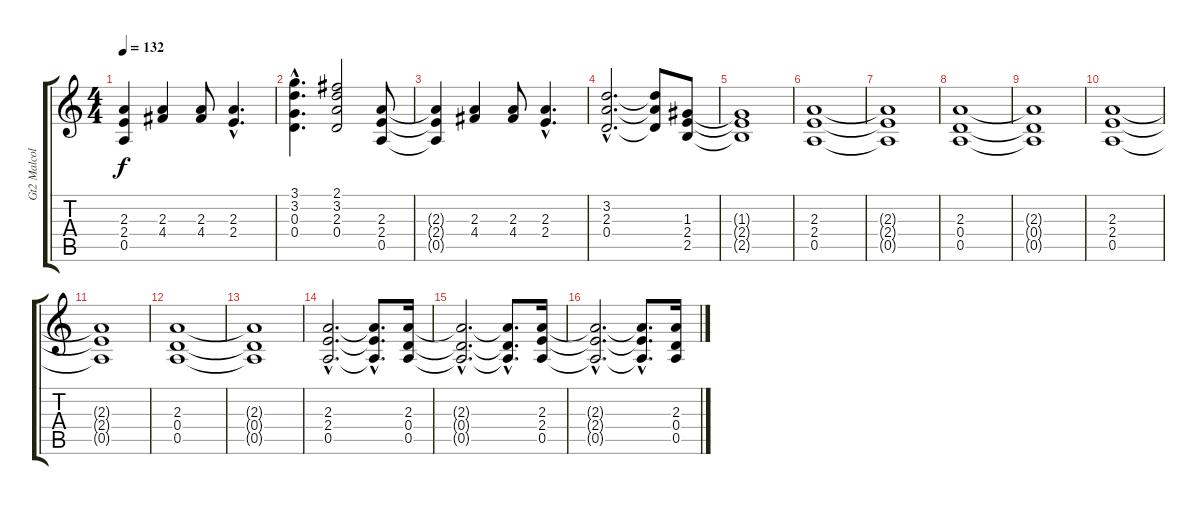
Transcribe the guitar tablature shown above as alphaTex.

\track ("Gt2 Malcolm" "Gt2 Malcol") {instrument overdrivenguitar}
\staff {score tabs}
\tuning (E4 B3 G3 D3 A2 E2) {hide}
\ts (4 4)
\tempo 132
\clef g2
\ks c
(2.3{t} 2.4{t} 0.5{t}).4{dy f} (2.3 4.4).4 (2.3 4.4).8 (2.3{hac} 2.4{hac}).4{d} |
(3.1{hac} 3.2{hac} 0.3{hac} 0.4{hac}).4{d} (2.1 3.2 2.3 0.4).2 (2.3 2.4 0.5).8 |
(2.3{t} 2.4{t} 0.5{t}).4 (2.3 4.4).4 (2.3 4.4).8 (2.3{hac} 2.4{hac}).4{d} |
(3.2{hac} 2.3{hac} 0.4{hac}).2{d} (3.2{t} 2.3{t} 0.4{t}).8 (1.3 2.4 2.5).8 |
(1.3{t} 2.4{t} 2.5{t}).1 |
(2.3 2.4 0.5).1 |
(2.3{t} 2.4{t} 0.5{t}).1 |
(2.3 0.4 0.5).1 |
(2.3{t} 0.4{t} 0.5{t}).1 |
(2.3 2.4 0.5).1 |
(2.3{t} 2.4{t} 0.5{t}).1 |
(2.3 0.4 0.5).1 |
(2.3{t} 0.4{t} 0.5{t}).1 |
(2.3{hac} 2.4{hac} 0.5{hac}).2{d} (2.3{hac t} 2.4{hac t} 0.5{hac t}).8{d} (2.3 0.4 0.5).16 |
(2.3{hac t} 0.4{hac t} 0.5{hac t}).2{d} (2.3{hac t} 0.4{hac t} 0.5{hac t}).8{d} (2.3 2.4 0.5).16 |
(2.3{hac t} 2.4{hac t} 0.5{hac t}).2{d} (2.3{hac t} 2.4{hac t} 0.5{hac t}).8{d} (2.3 0.4 0.5).16
